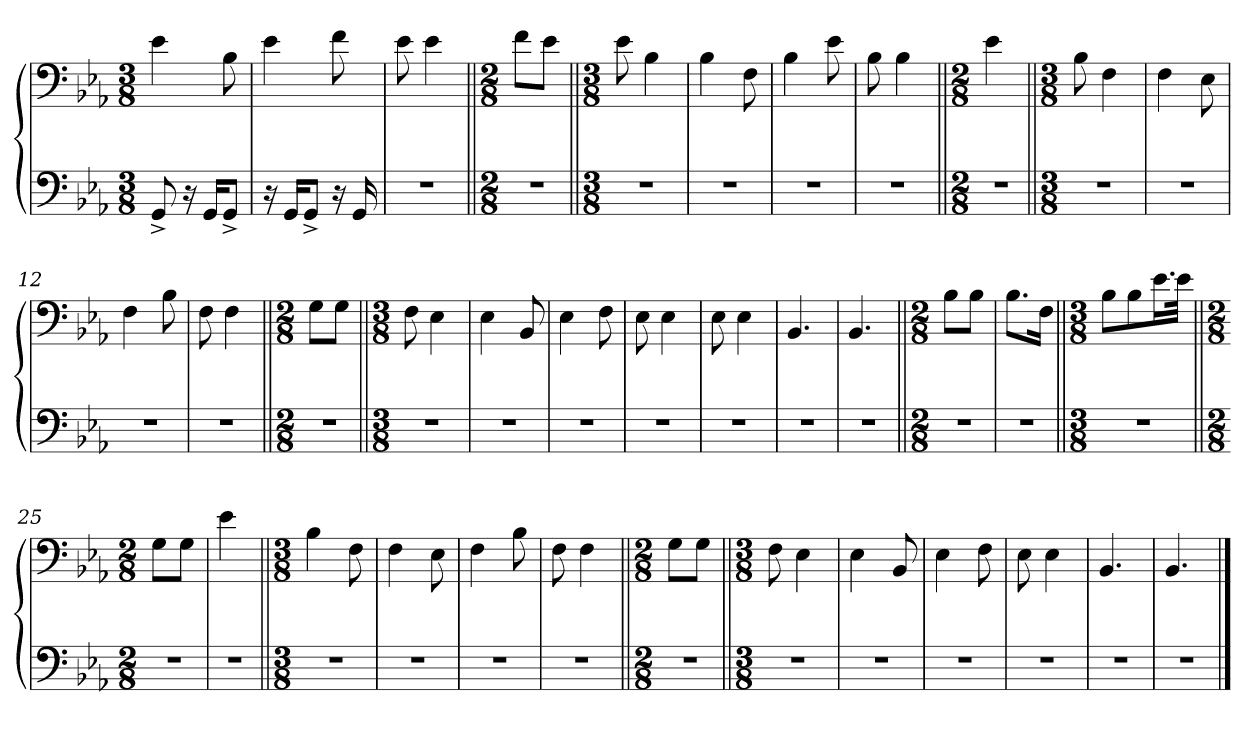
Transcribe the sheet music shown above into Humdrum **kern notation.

**kern	**kern
*part1	*part1
*staff2	*staff1
*clefF4	*clefF4
*k[b-e-a-]	*k[b-e-a-]
*M3/8	*M3/8
=1	=1
8GG^/	4e-\
16r	.
16GG/KL	.
8GG^/J	8B-\
=2	=2
16r	4e-\
16GG/KL	.
8GG^/J	.
16r	8f\
16GG/	.
=3	=3
4.r	8e-\
.	4e-\
=4||	=4||
*M2/8	*M2/8
4r	8f\L
.	8e-\J
=5||	=5||
*M3/8	*M3/8
4.r	8e-\
.	4B-\
=6	=6
4.r	4B-\
.	8F\
=7	=7
4.r	4B-\
.	8e-\
=8	=8
4.r	8B-\
.	4B-\
=9||	=9||
*M2/8	*M2/8
4r	4e-\
=10||	=10||
*M3/8	*M3/8
4.r	8B-\
.	4F\
=11	=11
4.r	4F\
.	8E-\
=12	=12
4.r	4F\
.	8B-\
=13	=13
4.r	8F\
.	4F\
=14||	=14||
*M2/8	*M2/8
4r	8G\L
.	8G\J
=15||	=15||
*M3/8	*M3/8
4.r	8F\
.	4E-\
=16	=16
4.r	4E-\
.	8BB-/
=17	=17
4.r	4E-\
.	8F\
=18	=18
4.r	8E-\
.	4E-\
=19	=19
4.r	8E-\
.	4E-\
=20	=20
4.r	4.BB-/
=21	=21
4.r	4.BB-/
=22||	=22||
*M2/8	*M2/8
4r	8B-\L
.	8B-\J
=23	=23
4r	8.B-\L
.	16F\Jk
=24||	=24||
*M3/8	*M3/8
4.r	8B-\L
.	8B-\
.	16.e-\L
.	32e-\JJk
=25||	=25||
*M2/8	*M2/8
4r	8G\L
.	8G\J
=26	=26
4r	4e-\
=27||	=27||
*M3/8	*M3/8
4.r	4B-\
.	8F\
=28	=28
4.r	4F\
.	8E-\
=29	=29
4.r	4F\
.	8B-\
=30	=30
4.r	8F\
.	4F\
=31||	=31||
*M2/8	*M2/8
4r	8G\L
.	8G\J
=32||	=32||
*M3/8	*M3/8
4.r	8F\
.	4E-\
=33	=33
4.r	4E-\
.	8BB-/
=34	=34
4.r	4E-\
.	8F\
=35	=35
4.r	8E-\
.	4E-\
=36	=36
4.r	4.BB-/
=37	=37
4.r	4.BB-/
==	==
*-	*-
